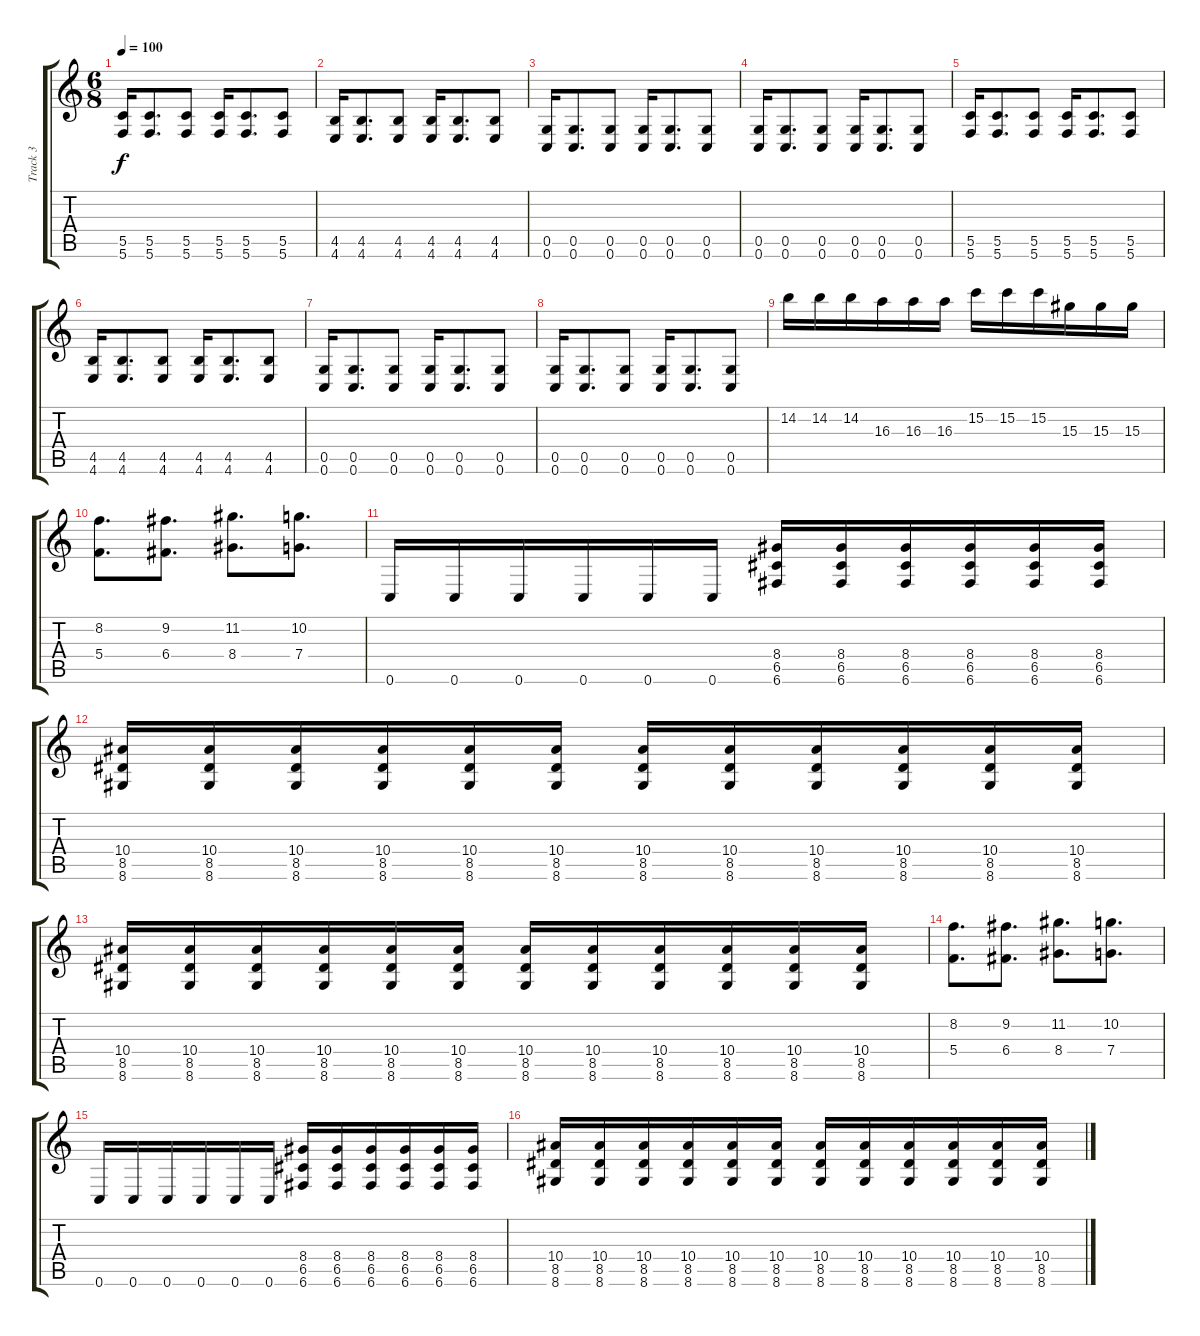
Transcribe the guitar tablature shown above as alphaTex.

\track ("Track 3" "Track 3") {instrument distortionguitar}
\staff {score tabs}
\tuning (D4 A3 F3 C3 G2 C2) {hide}
\ts (6 8)
\tempo 100
\clef g2
\ks c
(5.5 5.6).16{dy f} (5.5 5.6).8{d} (5.5 5.6).8 (5.5 5.6).16 (5.5 5.6).8{d} (5.5 5.6).8 |
(4.5 4.6).16 (4.5 4.6).8{d} (4.5 4.6).8 (4.5 4.6).16 (4.5 4.6).8{d} (4.5 4.6).8 |
(0.5 0.6).16 (0.5 0.6).8{d} (0.5 0.6).8 (0.5 0.6).16 (0.5 0.6).8{d} (0.5 0.6).8 |
(0.5 0.6).16 (0.5 0.6).8{d} (0.5 0.6).8 (0.5 0.6).16 (0.5 0.6).8{d} (0.5 0.6).8 |
(5.5 5.6).16 (5.5 5.6).8{d} (5.5 5.6).8 (5.5 5.6).16 (5.5 5.6).8{d} (5.5 5.6).8 |
(4.5 4.6).16 (4.5 4.6).8{d} (4.5 4.6).8 (4.5 4.6).16 (4.5 4.6).8{d} (4.5 4.6).8 |
(0.5 0.6).16 (0.5 0.6).8{d} (0.5 0.6).8 (0.5 0.6).16 (0.5 0.6).8{d} (0.5 0.6).8 |
(0.5 0.6).16 (0.5 0.6).8{d} (0.5 0.6).8 (0.5 0.6).16 (0.5 0.6).8{d} (0.5 0.6).8 |
14.2.16 14.2.16 14.2.16 16.3.16 16.3.16 16.3.16 15.2.16 15.2.16 15.2.16 15.3.16 15.3.16 15.3.16 |
(8.2 5.4).8{d} (9.2 6.4).8{d} (11.2 8.4).8{d} (10.2 7.4).8{d} |
0.6.16 0.6.16 0.6.16 0.6.16 0.6.16 0.6.16 (8.4 6.5 6.6).16 (8.4 6.5 6.6).16 (8.4 6.5 6.6).16 (8.4 6.5 6.6).16 (8.4 6.5 6.6).16 (8.4 6.5 6.6).16 |
(10.4 8.5 8.6).16 (10.4 8.5 8.6).16 (10.4 8.5 8.6).16 (10.4 8.5 8.6).16 (10.4 8.5 8.6).16 (10.4 8.5 8.6).16 (10.4 8.5 8.6).16 (10.4 8.5 8.6).16 (10.4 8.5 8.6).16 (10.4 8.5 8.6).16 (10.4 8.5 8.6).16 (10.4 8.5 8.6).16 |
(10.4 8.5 8.6).16 (10.4 8.5 8.6).16 (10.4 8.5 8.6).16 (10.4 8.5 8.6).16 (10.4 8.5 8.6).16 (10.4 8.5 8.6).16 (10.4 8.5 8.6).16 (10.4 8.5 8.6).16 (10.4 8.5 8.6).16 (10.4 8.5 8.6).16 (10.4 8.5 8.6).16 (10.4 8.5 8.6).16 |
(8.2 5.4).8{d} (9.2 6.4).8{d} (11.2 8.4).8{d} (10.2 7.4).8{d} |
0.6.16 0.6.16 0.6.16 0.6.16 0.6.16 0.6.16 (8.4 6.5 6.6).16 (8.4 6.5 6.6).16 (8.4 6.5 6.6).16 (8.4 6.5 6.6).16 (8.4 6.5 6.6).16 (8.4 6.5 6.6).16 |
(10.4 8.5 8.6).16 (10.4 8.5 8.6).16 (10.4 8.5 8.6).16 (10.4 8.5 8.6).16 (10.4 8.5 8.6).16 (10.4 8.5 8.6).16 (10.4 8.5 8.6).16 (10.4 8.5 8.6).16 (10.4 8.5 8.6).16 (10.4 8.5 8.6).16 (10.4 8.5 8.6).16 (10.4 8.5 8.6).16
